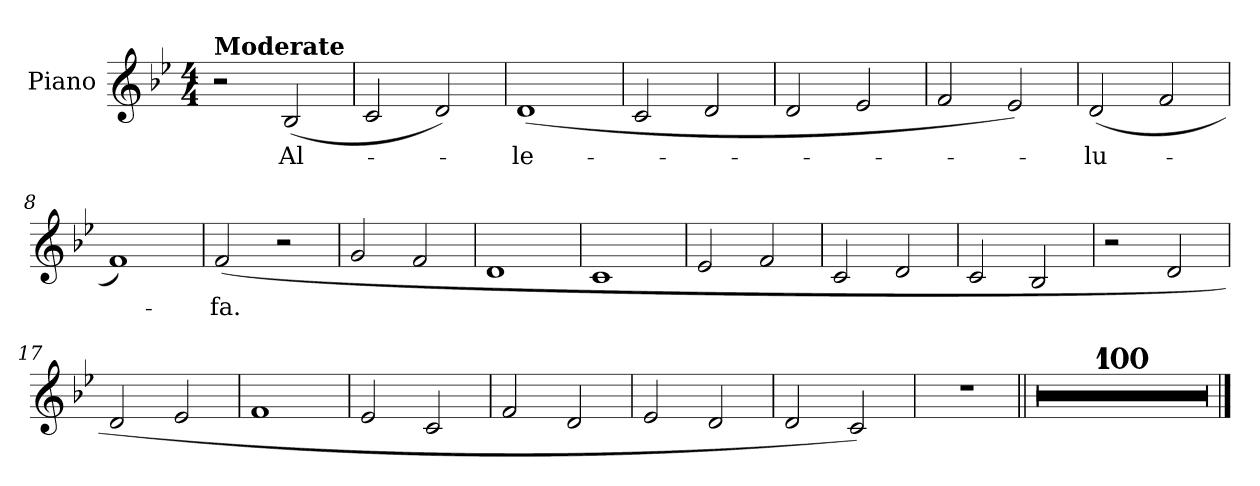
**kern	**text
*part1	*part1
*staff1	*staff1
*I"Piano	*
*I'Pno.	*
*clefG2	*
*k[b-e-]	*
*M4/4	*
*MM120	*
=1	=1
!LO:TX:a:B:t=Moderate	!
2r	.
(>2B-/	Al-
=2	=2
2c/	.
2d/)	.
=3	=3
(<1d	-le-
=4	=4
2c/	.
2d/	.
=5	=5
2d/	.
2e-/	.
=6	=6
2f/	.
2e-/)	.
=7	=7
(>2d/	-lu-
2f/	.
=8	=8
1f)	.
=9	=9
(>2f/	-fa.
2r	.
=10	=10
2g/	.
2f/	.
!!LO:LB:g=z
=11	=11
1d	.
=12	=12
1c	.
=13	=13
2e-/	.
2f/	.
=14	=14
2c/	.
2d/	.
=15	=15
2c/	.
2B-/	.
=16	=16
2r	.
2d/	.
=17	=17
2d/	.
2e-/	.
=18	=18
1f	.
=19	=19
2e-/	.
2c/	.
=20	=20
2f/	.
2d/	.
=21	=21
2e-/	.
2d/	.
!!LO:LB:g=z
=22	=22
2d/	.
2c/)	.
=23	=23
1r	.
=24||	=24||
1r	.
=25	=25
1r	.
=26	=26
1r	.
=27	=27
1r	.
=28	=28
1r	.
=29	=29
1r	.
=30	=30
1r	.
=31	=31
1r	.
=32	=32
1r	.
=33	=33
1r	.
!!LO:LB:g=z
=34	=34
1r	.
=35	=35
1r	.
=36	=36
1r	.
=37	=37
1r	.
=38	=38
1r	.
=39	=39
1r	.
=40	=40
1r	.
=41	=41
1r	.
=42	=42
1r	.
=43	=43
1r	.
=44	=44
1r	.
=45	=45
1r	.
!!LO:LB:g=z
=46	=46
1r	.
=47	=47
1r	.
=48	=48
1r	.
=49	=49
1r	.
=50	=50
1r	.
=51	=51
1r	.
=52	=52
1r	.
=53	=53
1r	.
=54	=54
1r	.
=55	=55
1r	.
=56	=56
1r	.
=57	=57
1r	.
!!LO:LB:g=z
=58	=58
1r	.
=59	=59
1r	.
=60	=60
1r	.
=61	=61
1r	.
=62	=62
1r	.
=63	=63
1r	.
=64	=64
1r	.
=65	=65
1r	.
=66	=66
1r	.
=67	=67
1r	.
=68	=68
1r	.
=69	=69
1r	.
!!LO:LB:g=z
=70	=70
1r	.
=71	=71
1r	.
=72	=72
1r	.
=73	=73
1r	.
=74	=74
1r	.
=75	=75
1r	.
=76	=76
1r	.
=77	=77
1r	.
=78	=78
1r	.
=79	=79
1r	.
=80	=80
1r	.
=81	=81
1r	.
!!LO:LB:g=z
=82	=82
1r	.
=83	=83
1r	.
=84	=84
1r	.
=85	=85
1r	.
=86	=86
1r	.
=87	=87
1r	.
=88	=88
1r	.
=89	=89
1r	.
=90	=90
1r	.
=91	=91
1r	.
=92	=92
1r	.
=93	=93
1r	.
!!LO:LB:g=z
=94	=94
1r	.
=95	=95
1r	.
=96	=96
1r	.
=97	=97
1r	.
=98	=98
1r	.
=99	=99
1r	.
=100	=100
1r	.
=101	=101
1r	.
=102	=102
1r	.
=103	=103
1r	.
=104	=104
1r	.
=105	=105
1r	.
!!LO:PB:g=z
=106	=106
1r	.
=107	=107
1r	.
=108	=108
1r	.
=109	=109
1r	.
=110	=110
1r	.
=111	=111
1r	.
=112	=112
1r	.
=113	=113
1r	.
=114	=114
1r	.
=115	=115
1r	.
=116	=116
1r	.
=117	=117
1r	.
!!LO:LB:g=z
=118	=118
1r	.
=119	=119
1r	.
=120	=120
1r	.
=121	=121
1r	.
=122	=122
1r	.
=123	=123
1r	.
==	==
*-	*-
